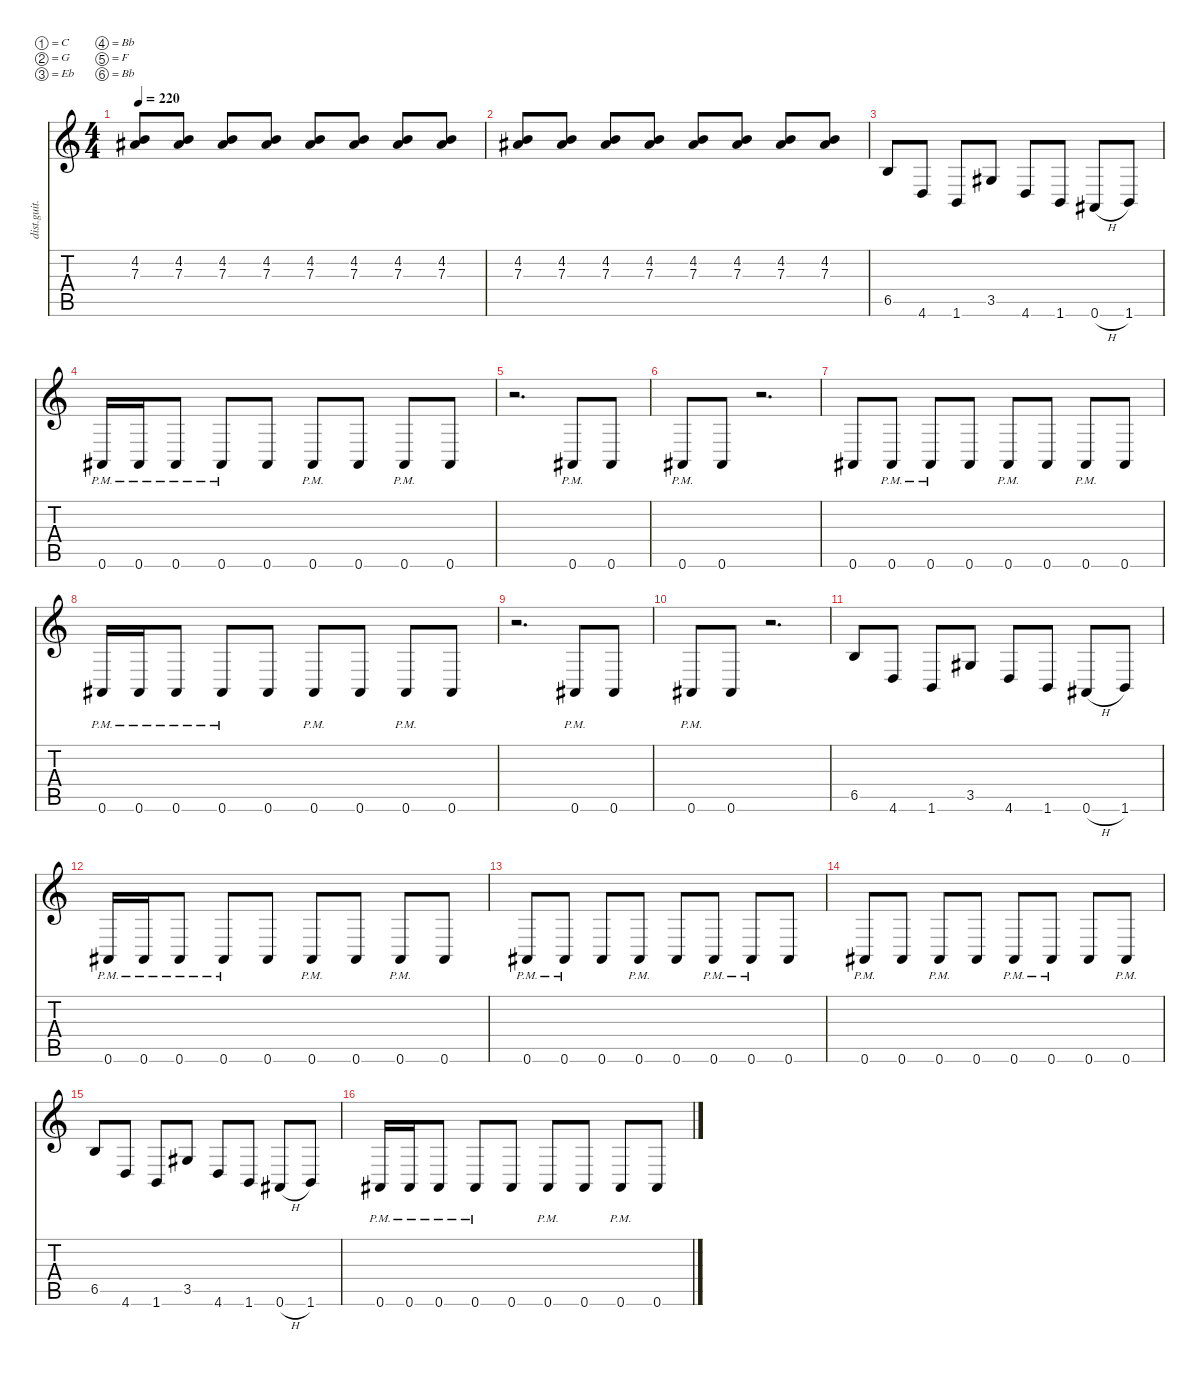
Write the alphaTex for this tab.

\defaultSystemsLayout 4
\hideDynamics
\bracketExtendMode nobrackets
\otherSystemsTrackNameOrientation horizontal
\track ("Guitar L" "dist.guit.") {instrument distortionguitar}
\staff {score tabs}
\tuning (C4 G3 Eb3 Bb2 F2 Bb1)
\ts (4 4)
\tempo 220
\clef g2
\ks c
(4.2 7.3{acc #}).8{dy mf beam Up} (4.2 7.3{acc #}).8{beam Up} (4.2 7.3{acc #}).8{beam Up} (4.2 7.3{acc #}).8{beam Up} (4.2 7.3{acc #}).8{beam Up} (4.2 7.3{acc #}).8{beam Up} (4.2 7.3{acc #}).8{beam Up} (4.2 7.3{acc #}).8{beam Up} |
(4.2 7.3{acc #}).8{beam Up} (4.2 7.3{acc #}).8{beam Up} (4.2 7.3{acc #}).8{beam Up} (4.2 7.3{acc #}).8{beam Up} (4.2 7.3{acc #}).8{beam Up} (4.2 7.3{acc #}).8{beam Up} (4.2 7.3{acc #}).8{beam Up} (4.2 7.3{acc #}).8{beam Up} |
6.5.8{beam Up} 4.6.8{beam Up} 1.6.8{beam Up} 3.5{acc #}.8{beam Up} 4.6.8{beam Up} 1.6.8{beam Up} 0.6{h acc #}.8{beam Up} 1.6.8{beam Up} |
0.6{pm acc #}.16{beam Up} 0.6{pm acc #}.16{beam Up} 0.6{pm acc #}.8{beam Up} 0.6{pm acc #}.8{beam Up} 0.6{acc #}.8{beam Up} 0.6{pm acc #}.8{beam Up} 0.6{acc #}.8{beam Up} 0.6{pm acc #}.8{beam Up} 0.6{acc #}.8{beam Up} |
r.2{d beam Down} 0.6{pm acc #}.8{beam Up} 0.6{acc #}.8{beam Up} |
0.6{pm acc #}.8{beam Up} 0.6{acc #}.8{beam Up} r.2{d beam Up} |
0.6{acc #}.8{beam Up} 0.6{pm acc #}.8{beam Up} 0.6{pm acc #}.8{beam Up} 0.6{acc #}.8{beam Up} 0.6{pm acc #}.8{beam Up} 0.6{acc #}.8{beam Up} 0.6{pm acc #}.8{beam Up} 0.6{acc #}.8{beam Up} |
0.6{pm acc #}.16{beam Up} 0.6{pm acc #}.16{beam Up} 0.6{pm acc #}.8{beam Up} 0.6{pm acc #}.8{beam Up} 0.6{acc #}.8{beam Up} 0.6{pm acc #}.8{beam Up} 0.6{acc #}.8{beam Up} 0.6{pm acc #}.8{beam Up} 0.6{acc #}.8{beam Up} |
r.2{d beam Down} 0.6{pm acc #}.8{beam Up} 0.6{acc #}.8{beam Up} |
0.6{pm acc #}.8{beam Up} 0.6{acc #}.8{beam Up} r.2{d beam Up} |
6.5.8{beam Up} 4.6.8{beam Up} 1.6.8{beam Up} 3.5{acc #}.8{beam Up} 4.6.8{beam Up} 1.6.8{beam Up} 0.6{h acc #}.8{beam Up} 1.6.8{beam Up} |
0.6{pm acc #}.16{beam Up} 0.6{pm acc #}.16{beam Up} 0.6{pm acc #}.8{beam Up} 0.6{pm acc #}.8{beam Up} 0.6{acc #}.8{beam Up} 0.6{pm acc #}.8{beam Up} 0.6{acc #}.8{beam Up} 0.6{pm acc #}.8{beam Up} 0.6{acc #}.8{beam Up} |
0.6{pm acc #}.8{beam Up} 0.6{pm acc #}.8{beam Up} 0.6{acc #}.8{beam Up} 0.6{pm acc #}.8{beam Up} 0.6{acc #}.8{beam Up} 0.6{pm acc #}.8{beam Up} 0.6{pm acc #}.8{beam Up} 0.6{acc #}.8{beam Up} |
0.6{pm acc #}.8{beam Up} 0.6{acc #}.8{beam Up} 0.6{pm acc #}.8{beam Up} 0.6{acc #}.8{beam Up} 0.6{pm acc #}.8{beam Up} 0.6{pm acc #}.8{beam Up} 0.6{acc #}.8{beam Up} 0.6{pm acc #}.8{beam Up} |
6.5.8{beam Up} 4.6.8{beam Up} 1.6.8{beam Up} 3.5{acc #}.8{beam Up} 4.6.8{beam Up} 1.6.8{beam Up} 0.6{h acc #}.8{beam Up} 1.6.8{beam Up} |
0.6{pm acc #}.16{beam Up} 0.6{pm acc #}.16{beam Up} 0.6{pm acc #}.8{beam Up} 0.6{pm acc #}.8{beam Up} 0.6{acc #}.8{beam Up} 0.6{pm acc #}.8{beam Up} 0.6{acc #}.8{beam Up} 0.6{pm acc #}.8{beam Up} 0.6{acc #}.8{beam Up}
